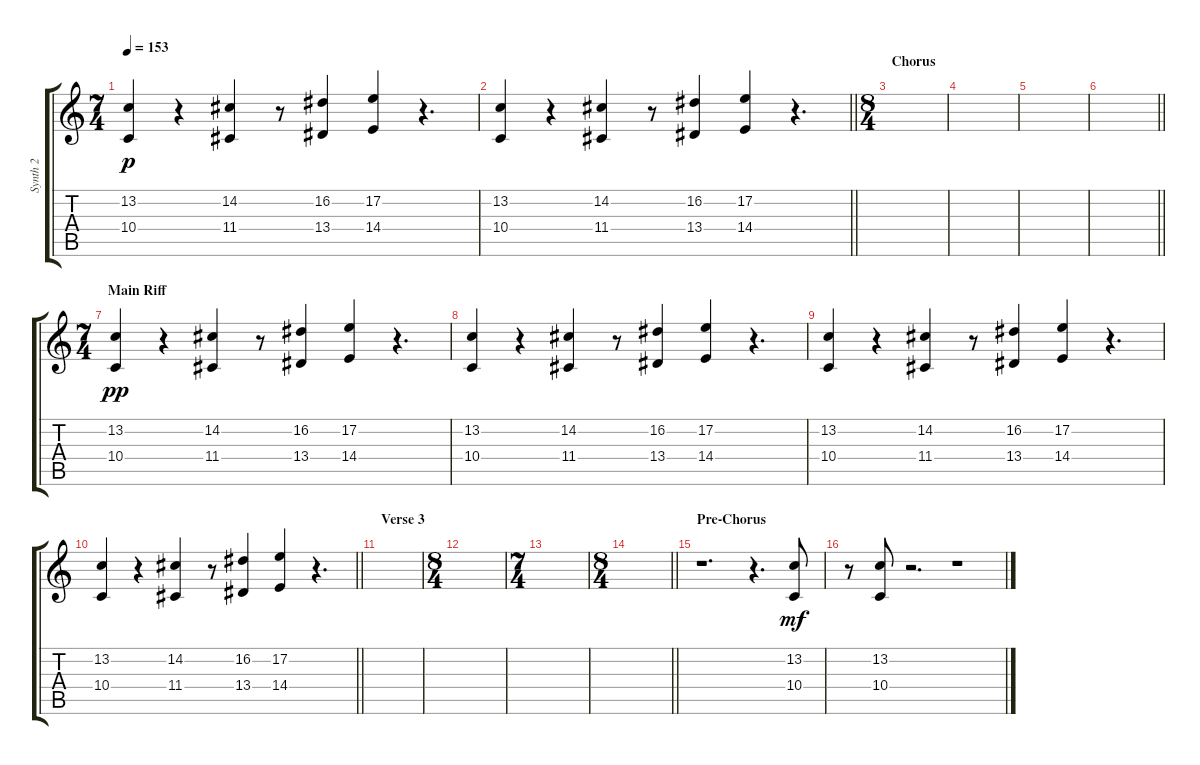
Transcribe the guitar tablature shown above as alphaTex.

\track ("Synth 2" "Synth 2") {instrument vibraphone}
\staff {score tabs}
\tuning (E4 B3 G3 D3 A2 E2) {hide}
\ts (7 4)
\tempo 153
\clef g2
\ks c
(13.2 10.4).4{dy p} r.4 (14.2 11.4).4 r.8 (16.2 13.4).4 (17.2 14.4).4 r.4{d} |
\barLineRight lightlight
(13.2 10.4).4 r.4 (14.2 11.4).4 r.8 (16.2 13.4).4 (17.2 14.4).4 r.4{d} |
\ts (8 4)
\section ("" "Chorus")
|
|
|
\barLineRight lightlight
|
\ts (7 4)
\section ("" "Main Riff")
(13.2 10.4).4{dy pp} r.4 (14.2 11.4).4 r.8 (16.2 13.4).4 (17.2 14.4).4 r.4{d} |
(13.2 10.4).4 r.4 (14.2 11.4).4 r.8 (16.2 13.4).4 (17.2 14.4).4 r.4{d} |
(13.2 10.4).4 r.4 (14.2 11.4).4 r.8 (16.2 13.4).4 (17.2 14.4).4 r.4{d} |
\barLineRight lightlight
(13.2 10.4).4 r.4 (14.2 11.4).4 r.8 (16.2 13.4).4 (17.2 14.4).4 r.4{d} |
\section ("" "Verse 3")
|
\ts (8 4)
|
\ts (7 4)
|
\ts (8 4)
\barLineRight lightlight
|
\section ("" "Pre-Chorus")
r.1{d instrument pizzicatostrings} r.4{d} (13.2 10.4).8{dy mf} |
r.8 (13.2 10.4).8 r.2{d} r.1
